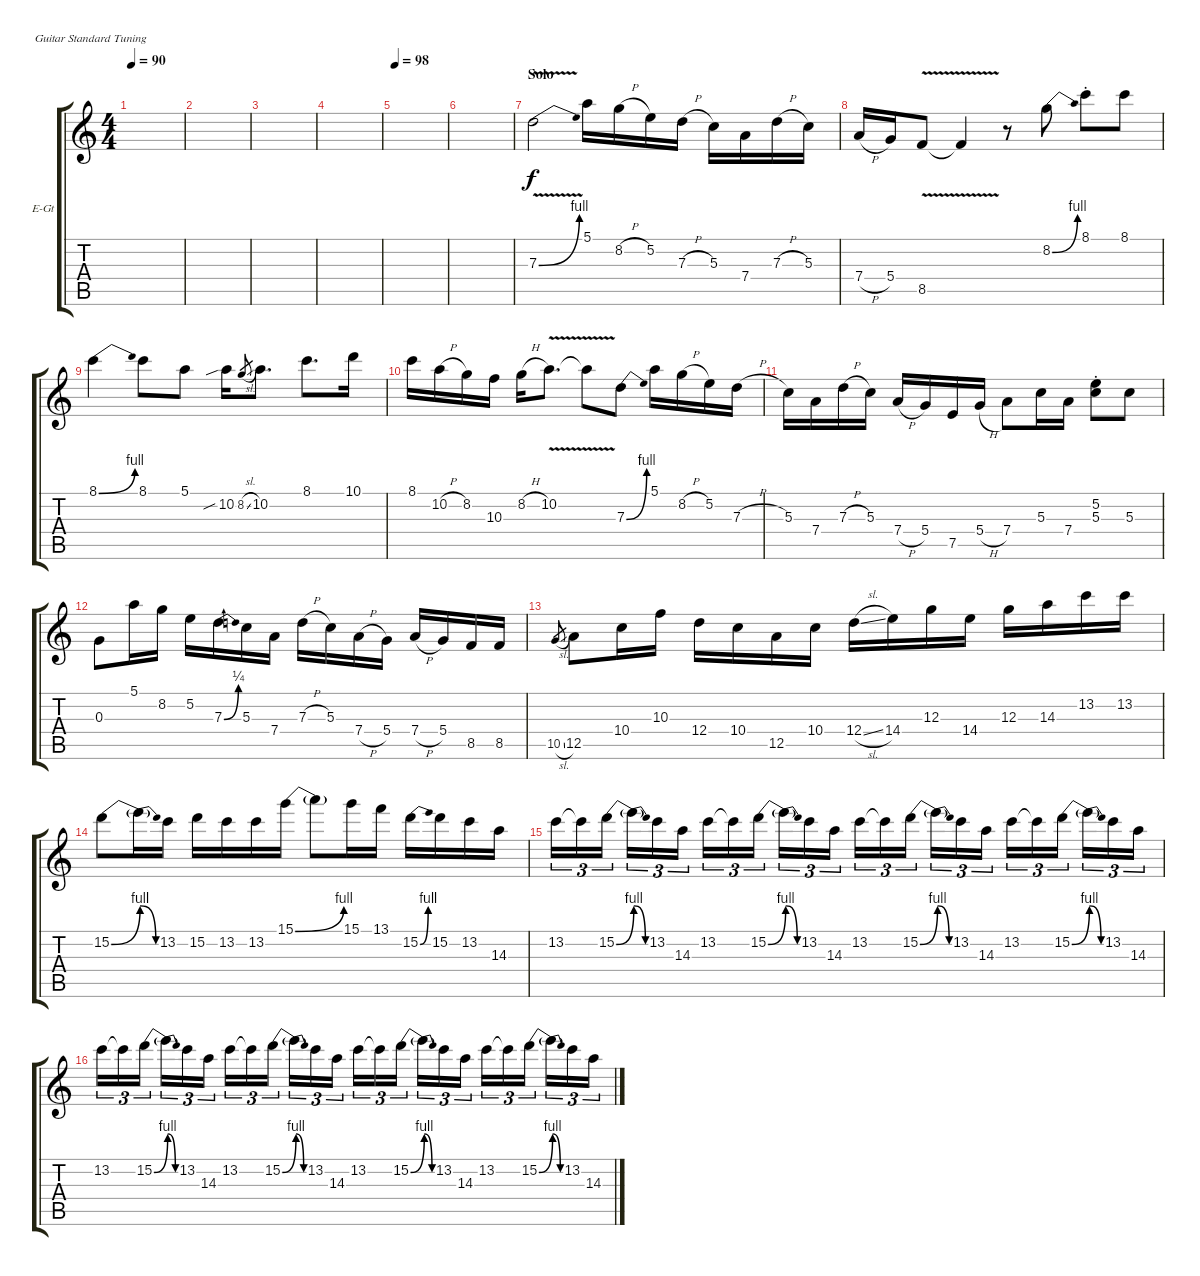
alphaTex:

\defaultSystemsLayout 4
\bracketExtendMode groupsimilarinstruments
\firstSystemTrackNameOrientation horizontal
\otherSystemsTrackNameOrientation horizontal
\track ("Telecaster Solo (Page)" "E-Gt") {instrument distortionguitar}
\staff {score tabs}
\tuning (E4 B3 G3 D3 A2 E2)
\ts (4 4)
\tempo 90
\clef g2
\ks c
|
|
|
|
\tempo 98
|
|
\section ("" "Solo")
7.3{be (bend 0 0 15 4) v}.2 5.1.16 8.2{h}.16 5.2.16 7.3{h}.16 5.3.16 7.4.16 7.3{h}.16 5.3.16 |
7.4{h}.16 5.4.16 8.5{v}.8 8.5{v t}.4 r.8 8.2{be (bend 0 0 15 4)}.8 8.1{st}.8 8.1.8 |
8.1{be (bend 0 0 15 4)}.4 8.1.8 5.1.8 10.2{sib}.16 8.2{sl}.8{gr} 10.2.8{d} 8.1.8{d} 10.1.16 |
8.1.16 10.2{h}.16 8.2.16 10.3.16 8.2{h}.16 10.2{v}.8{d} 10.2{v t}.8 7.3{be (bend 0 0 15 4)}.8 5.1.16 8.2{h}.16 5.2.16 7.3{h}.16 |
5.3.16 7.4.16 7.3{h}.16 5.3.16 7.4{h}.16 5.4.16 7.5.16 5.4{h}.16 7.4.8 5.3.16 7.4.16 (5.3{st} 5.2{st}).8 5.3.8 |
0.3.8 5.1.16 8.2.16 5.2.16 7.3{be (bend 0 0 15 1)}.16 5.3.16 7.4.16 7.3{h}.16 5.3.16 7.4{h}.16 5.4.16 7.4{h}.16 5.4.16 8.5.16 8.5.16 |
10.5{sl}.8{gr} 12.5.8 10.4.16 10.3.16 12.4.16 10.4.16 12.5.16 10.4.16 12.4{sl}.16 14.4.16 12.3.16 14.4.16 12.3.16 14.3.16 13.2.16 13.2.16 |
15.2{be (bend 0 0 15 4)}.8 15.2{be (release 0 4 15 0) t}.16 13.2.16 15.2.16 13.2.16 13.2.16 15.1{be (bend 0 0 15 4)}.16 15.1{t}.8 15.1.16 13.1.16 15.2{be (bend 0 0 15 4)}.16 15.2.16 13.2.16 14.3.16 |
13.2.16{tu (3 2)} 13.2{t}.16{tu (3 2)} 15.2{be (bend 0 0 60 4)}.16{tu (3 2)} 15.2{be (release 0 4 60 0) t}.16{tu (3 2)} 13.2.16{tu (3 2)} 14.3.16{tu (3 2)} 13.2.16{tu (3 2)} 13.2{t}.16{tu (3 2)} 15.2{be (bend 0 0 60 4)}.16{tu (3 2)} 15.2{be (release 0 4 60 0) t}.16{tu (3 2)} 13.2.16{tu (3 2)} 14.3.16{tu (3 2)} 13.2.16{tu (3 2)} 13.2{t}.16{tu (3 2)} 15.2{be (bend 0 0 60 4)}.16{tu (3 2)} 15.2{be (release 0 4 60 0) t}.16{tu (3 2)} 13.2.16{tu (3 2)} 14.3.16{tu (3 2)} 13.2.16{tu (3 2)} 13.2{t}.16{tu (3 2)} 15.2{be (bend 0 0 60 4)}.16{tu (3 2)} 15.2{be (release 0 4 60 0) t}.16{tu (3 2)} 13.2.16{tu (3 2)} 14.3.16{tu (3 2)} |
13.2.16{tu (3 2)} 13.2{t}.16{tu (3 2)} 15.2{be (bend 0 0 60 4)}.16{tu (3 2)} 15.2{be (release 0 4 60 0) t}.16{tu (3 2)} 13.2.16{tu (3 2)} 14.3.16{tu (3 2)} 13.2.16{tu (3 2)} 13.2{t}.16{tu (3 2)} 15.2{be (bend 0 0 60 4)}.16{tu (3 2)} 15.2{be (release 0 4 60 0) t}.16{tu (3 2)} 13.2.16{tu (3 2)} 14.3.16{tu (3 2)} 13.2.16{tu (3 2)} 13.2{t}.16{tu (3 2)} 15.2{be (bend 0 0 60 4)}.16{tu (3 2)} 15.2{be (release 0 4 60 0) t}.16{tu (3 2)} 13.2.16{tu (3 2)} 14.3.16{tu (3 2)} 13.2.16{tu (3 2)} 13.2{t}.16{tu (3 2)} 15.2{be (bend 0 0 60 4)}.16{tu (3 2)} 15.2{be (release 0 4 60 0) t}.16{tu (3 2)} 13.2.16{tu (3 2)} 14.3.16{tu (3 2)}
